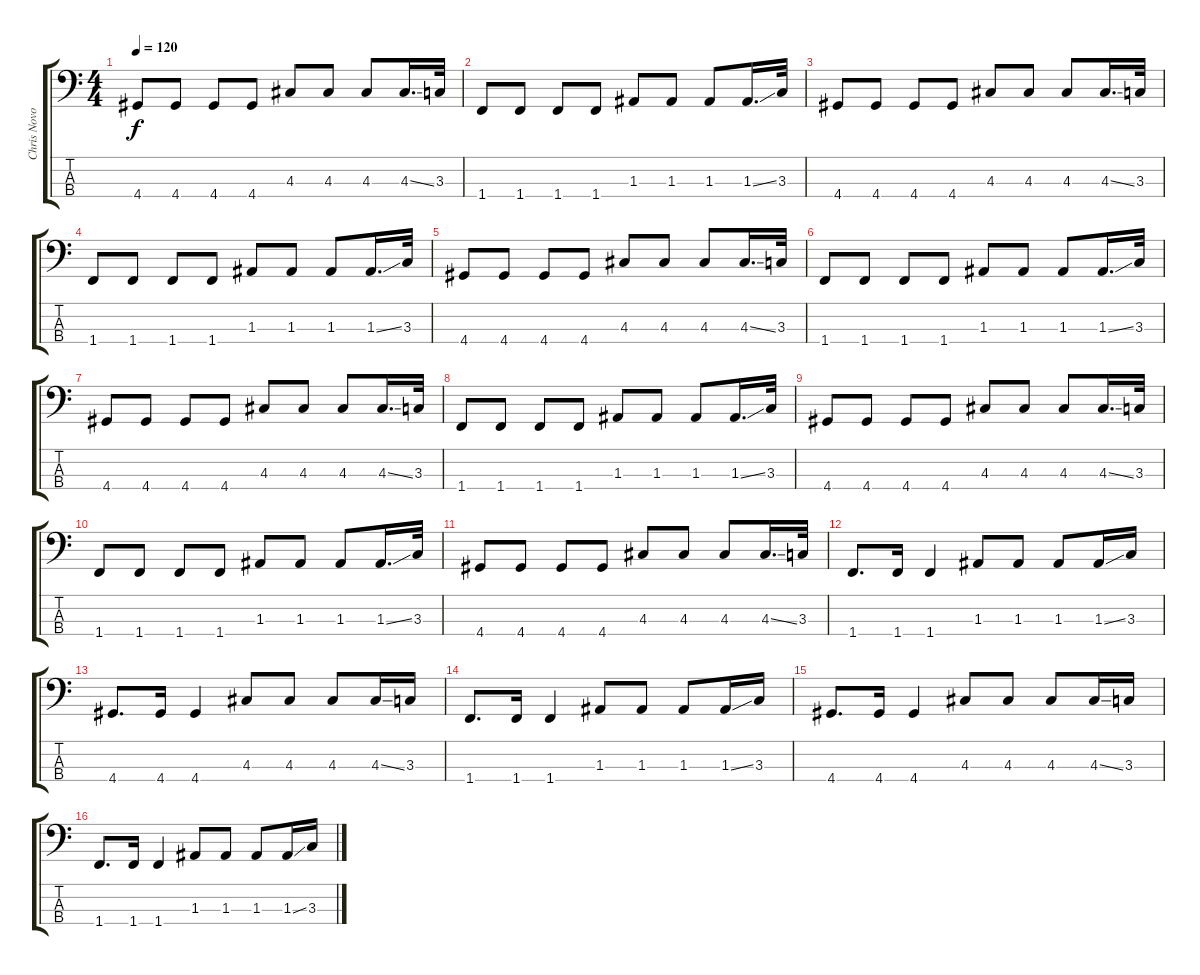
\track ("Chris Novoselic - Bass" "Chris Novo") {instrument electricbassfinger}
\staff {score tabs}
\tuning (G2 D2 A1 E1) {hide}
\ts (4 4)
\tempo 120
\clef f4
\ks c
4.4.8{dy f} 4.4.8 4.4.8 4.4.8 4.3.8 4.3.8 4.3.8 4.3{ss}.16{d} 3.3.32 |
1.4.8 1.4.8 1.4.8 1.4.8 1.3.8 1.3.8 1.3.8 1.3{ss}.16{d} 3.3.32 |
4.4.8 4.4.8 4.4.8 4.4.8 4.3.8 4.3.8 4.3.8 4.3{ss}.16{d} 3.3.32 |
1.4.8 1.4.8 1.4.8 1.4.8 1.3.8 1.3.8 1.3.8 1.3{ss}.16{d} 3.3.32 |
4.4.8 4.4.8 4.4.8 4.4.8 4.3.8 4.3.8 4.3.8 4.3{ss}.16{d} 3.3.32 |
1.4.8 1.4.8 1.4.8 1.4.8 1.3.8 1.3.8 1.3.8 1.3{ss}.16{d} 3.3.32 |
4.4.8 4.4.8 4.4.8 4.4.8 4.3.8 4.3.8 4.3.8 4.3{ss}.16{d} 3.3.32 |
1.4.8 1.4.8 1.4.8 1.4.8 1.3.8 1.3.8 1.3.8 1.3{ss}.16{d} 3.3.32 |
4.4.8 4.4.8 4.4.8 4.4.8 4.3.8 4.3.8 4.3.8 4.3{ss}.16{d} 3.3.32 |
1.4.8 1.4.8 1.4.8 1.4.8 1.3.8 1.3.8 1.3.8 1.3{ss}.16{d} 3.3.32 |
4.4.8 4.4.8 4.4.8 4.4.8 4.3.8 4.3.8 4.3.8 4.3{ss}.16{d} 3.3.32 |
1.4.8{d} 1.4.16 1.4.4 1.3.8 1.3.8 1.3.8 1.3{ss}.16 3.3.16 |
4.4.8{d} 4.4.16 4.4.4 4.3.8 4.3.8 4.3.8 4.3{ss}.16 3.3.16 |
1.4.8{d} 1.4.16 1.4.4 1.3.8 1.3.8 1.3.8 1.3{ss}.16 3.3.16 |
4.4.8{d} 4.4.16 4.4.4 4.3.8 4.3.8 4.3.8 4.3{ss}.16 3.3.16 |
1.4.8{d} 1.4.16 1.4.4 1.3.8 1.3.8 1.3.8 1.3{ss}.16 3.3.16
